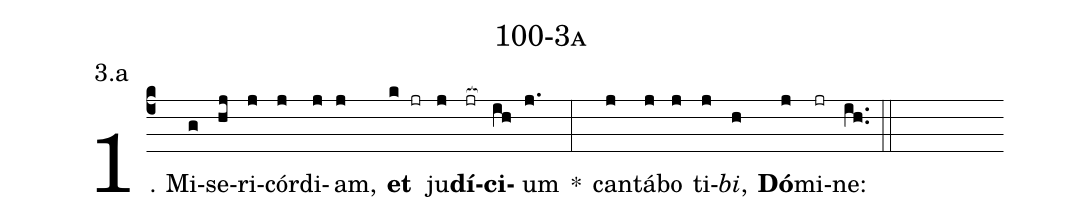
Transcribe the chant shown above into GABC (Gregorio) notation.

name: 100-3a;
annotation: 3.a;
%%
(c4)1. Mi(g)se(hj)ri(j)cór(j)di(j)am,(j) <b>et</b>(k jr) ju(j)<b>dí</b>(jr[ocb:1{])<b>ci</b>(ih[ocb:0}])um(j.) *(:) can(j)tá(j)bo(j) ti(j)<i>bi</i>,(h) <b>Dó</b>(j)mi(jr)ne:(ih..) (::)
